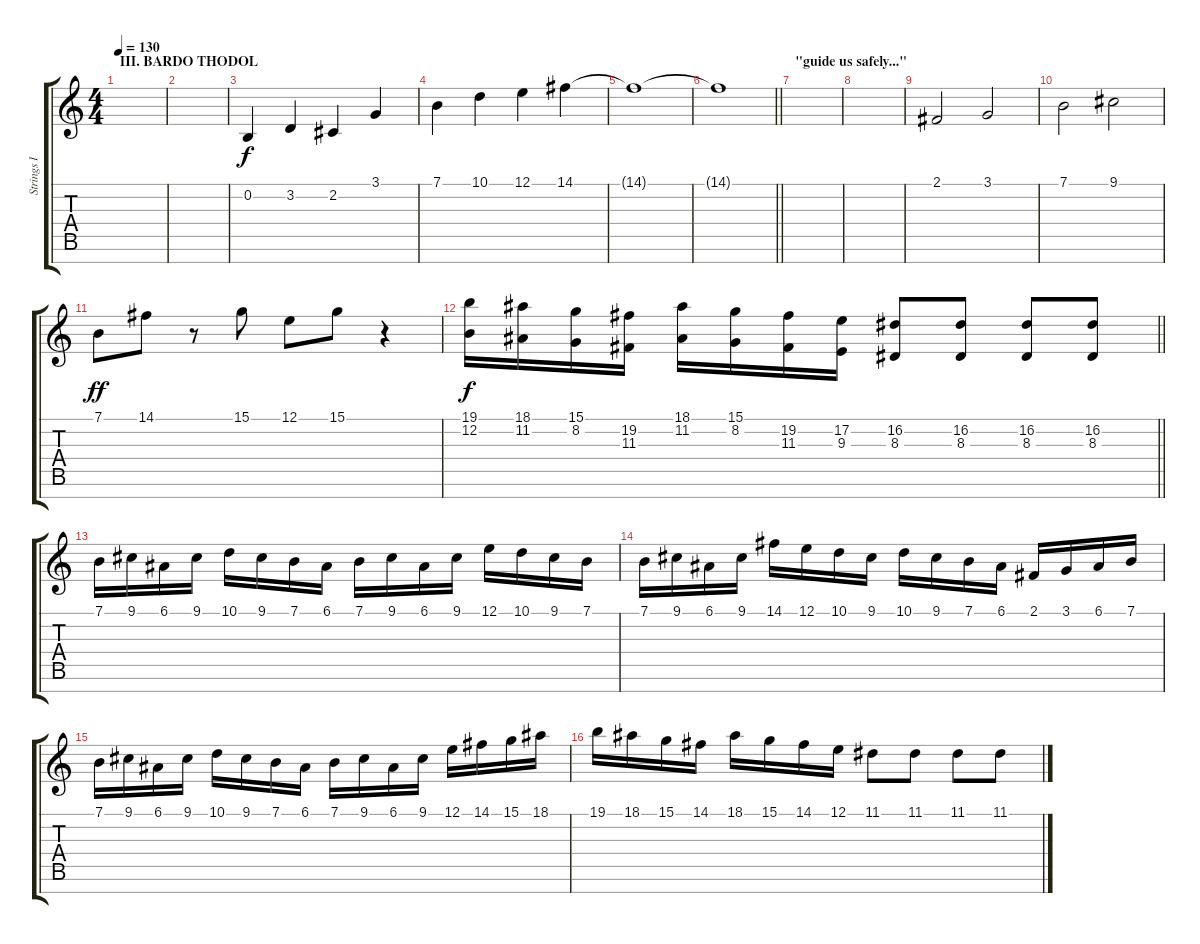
\track ("Strings I" "Strings I") {instrument stringensemble1}
\staff {score tabs}
\tuning (E4 B3 G3 D3 A2 E2 B1) {hide}
\ts (4 4)
\section ("" "III. BARDO THODOL")
\tempo 130
\clef g2
\ks c
|
|
0.2.4{volume 13} 3.2.4 2.2.4 3.1.4 |
7.1.4 10.1.4 12.1.4 14.1.4 |
14.1{t}.1 |
\barLineRight lightlight
14.1{t}.1 |
\section ("" "\"guide us safely...\"")
|
|
2.1.2 3.1.2 |
7.1.2 9.1.2 |
7.1.8{dy ff} 14.1.8 r.8 15.1.8 12.1.8 15.1.8 r.4 |
\barLineRight lightlight
(19.1 12.2).16{dy f} (18.1 11.2).16 (15.1 8.2).16 (19.2 11.3).16 (18.1 11.2).16 (15.1 8.2).16 (19.2 11.3).16 (17.2 9.3).16 (16.2 8.3).8 (16.2 8.3).8 (16.2 8.3).8 (16.2 8.3).8 |
\section ("" "")
7.1.16 9.1.16 6.1.16 9.1.16 10.1.16 9.1.16 7.1.16 6.1.16 7.1.16 9.1.16 6.1.16 9.1.16 12.1.16 10.1.16 9.1.16 7.1.16 |
7.1.16 9.1.16 6.1.16 9.1.16 14.1.16 12.1.16 10.1.16 9.1.16 10.1.16 9.1.16 7.1.16 6.1.16 2.1.16 3.1.16 6.1.16 7.1.16 |
7.1.16 9.1.16 6.1.16 9.1.16 10.1.16 9.1.16 7.1.16 6.1.16 7.1.16 9.1.16 6.1.16 9.1.16 12.1.16 14.1.16 15.1.16 18.1.16 |
19.1.16 18.1.16 15.1.16 14.1.16 18.1.16 15.1.16 14.1.16 12.1.16 11.1.8 11.1.8 11.1.8 11.1.8
